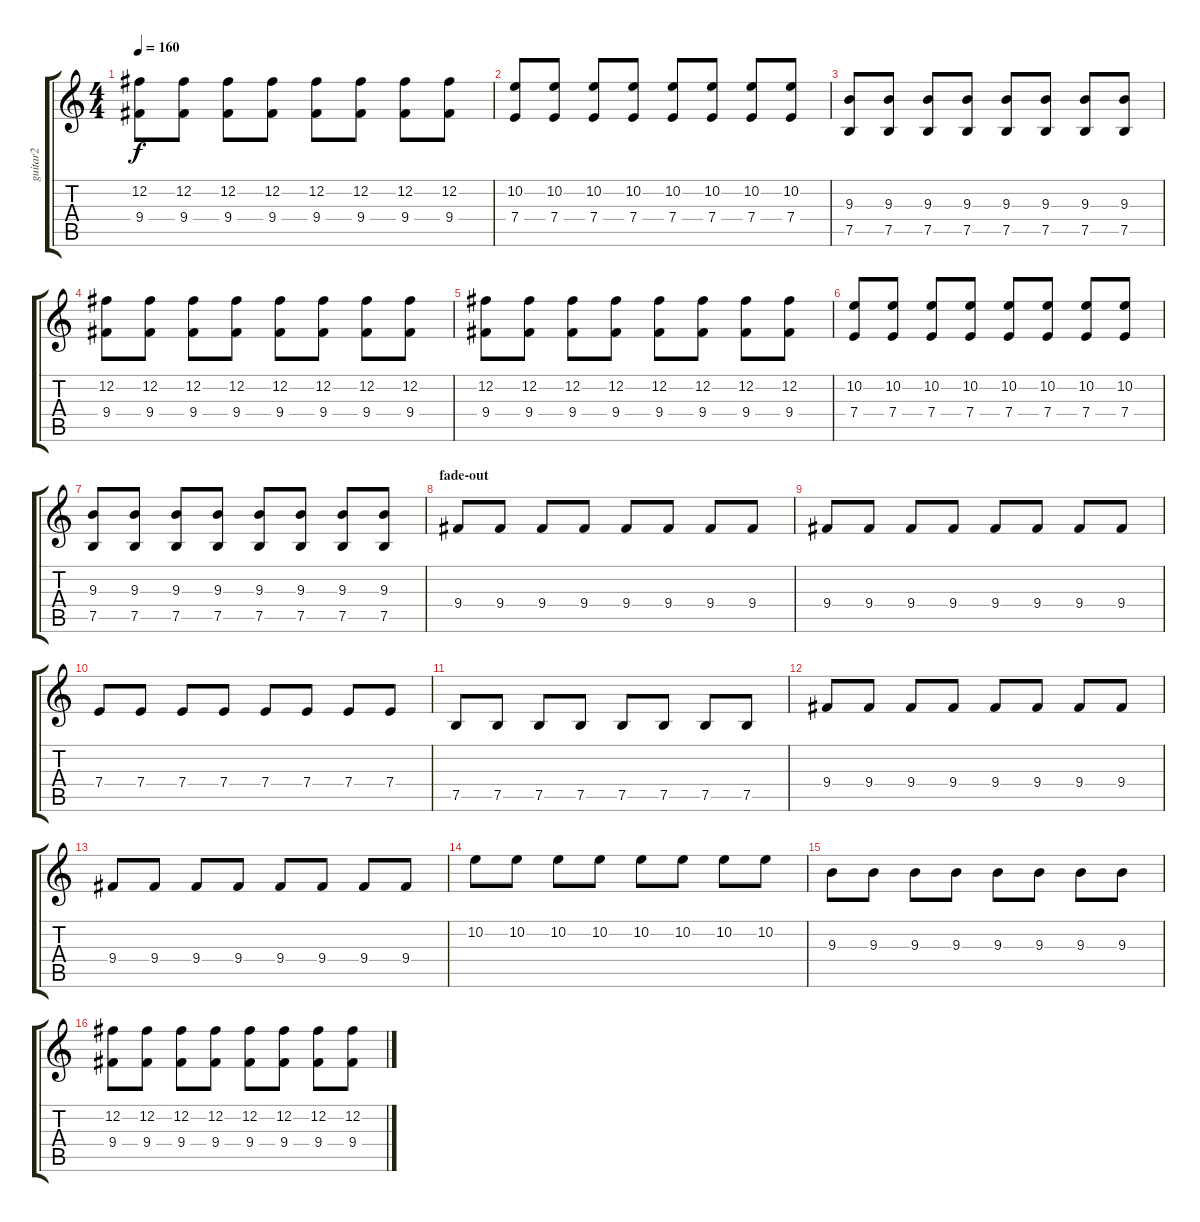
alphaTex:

\track ("guitar2" "guitar2") {instrument distortionguitar}
\staff {score tabs}
\tuning (B3 Gb3 D3 A2 E2 B1) {hide}
\ts (4 4)
\tempo 160
\clef g2
\ks c
(12.2 9.4).8{dy f} (12.2 9.4).8 (12.2 9.4).8 (12.2 9.4).8 (12.2 9.4).8 (12.2 9.4).8 (12.2 9.4).8 (12.2 9.4).8 |
(10.2 7.4).8 (10.2 7.4).8 (10.2 7.4).8 (10.2 7.4).8 (10.2 7.4).8 (10.2 7.4).8 (10.2 7.4).8 (10.2 7.4).8 |
(9.3 7.5).8 (9.3 7.5).8 (9.3 7.5).8 (9.3 7.5).8 (9.3 7.5).8 (9.3 7.5).8 (9.3 7.5).8 (9.3 7.5).8 |
(12.2 9.4).8 (12.2 9.4).8 (12.2 9.4).8 (12.2 9.4).8 (12.2 9.4).8 (12.2 9.4).8 (12.2 9.4).8 (12.2 9.4).8 |
(12.2 9.4).8 (12.2 9.4).8 (12.2 9.4).8 (12.2 9.4).8 (12.2 9.4).8 (12.2 9.4).8 (12.2 9.4).8 (12.2 9.4).8 |
(10.2 7.4).8 (10.2 7.4).8 (10.2 7.4).8 (10.2 7.4).8 (10.2 7.4).8 (10.2 7.4).8 (10.2 7.4).8 (10.2 7.4).8 |
(9.3 7.5).8 (9.3 7.5).8 (9.3 7.5).8 (9.3 7.5).8 (9.3 7.5).8 (9.3 7.5).8 (9.3 7.5).8 (9.3 7.5).8 |
\section ("" "fade-out")
9.4.8 9.4.8 9.4.8 9.4.8 9.4.8 9.4.8 9.4.8 9.4.8 |
9.4.8 9.4.8 9.4.8 9.4.8 9.4.8 9.4.8 9.4.8 9.4.8 |
7.4.8 7.4.8 7.4.8 7.4.8 7.4.8 7.4.8 7.4.8 7.4.8 |
7.5.8 7.5.8 7.5.8 7.5.8 7.5.8 7.5.8 7.5.8 7.5.8 |
9.4.8 9.4.8 9.4.8 9.4.8 9.4.8 9.4.8 9.4.8 9.4.8 |
9.4.8 9.4.8 9.4.8 9.4.8 9.4.8 9.4.8 9.4.8 9.4.8 |
10.2.8 10.2.8 10.2.8 10.2.8 10.2.8 10.2.8 10.2.8 10.2.8 |
9.3.8 9.3.8 9.3.8 9.3.8 9.3.8 9.3.8 9.3.8 9.3.8 |
(12.2 9.4).8 (12.2 9.4).8 (12.2 9.4).8 (12.2 9.4).8 (12.2 9.4).8 (12.2 9.4).8 (12.2 9.4).8 (12.2 9.4).8
